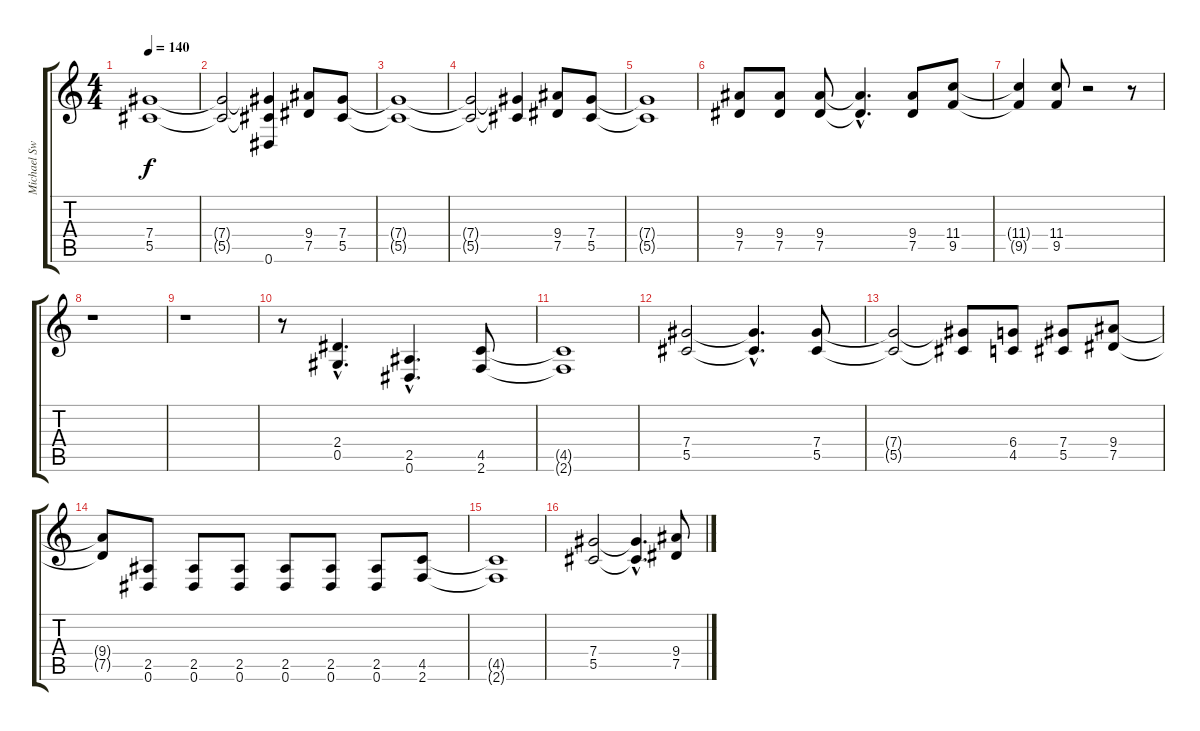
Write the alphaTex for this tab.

\track ("Michael Sweet" "Michael Sw") {instrument overdrivenguitar}
\staff {score tabs}
\tuning (Eb4 Bb3 Gb3 Db3 Ab2 Eb2) {hide}
\ts (4 4)
\tempo 140
\clef g2
\ks c
(7.4{t} 5.5{t}).1{dy f} |
(7.4{t} 5.5{t}).2 (7.4{t} 5.5{t} 0.6).4 (9.4 7.5).8 (7.4 5.5).8 |
(7.4{t} 5.5{t}).1 |
(7.4{t} 5.5{t}).2 (7.4{t} 5.5{t}).4 (9.4 7.5).8 (7.4 5.5).8 |
(7.4{t} 5.5{t}).1 |
(9.4 7.5).8 (9.4 7.5).8 (9.4 7.5).8 (9.4{hac t} 7.5{hac t}).4{d} (9.4 7.5).8 (11.4 9.5).8 |
(11.4{t} 9.5{t}).4 (11.4 9.5).8 r.2 r.8 |
r.1 |
r.1 |
r.8 (2.4{hac} 0.5{hac}).4{d} (2.5{hac} 0.6{hac}).4{d} (4.5 2.6).8 |
(4.5{t} 2.6{t}).1 |
(7.4 5.5).2 (7.4{hac t} 5.5{hac t}).4{d} (7.4 5.5).8 |
(7.4{t} 5.5{t}).2 (7.4{t} 5.5{t}).8 (6.4 4.5).8 (7.4 5.5).8 (9.4 7.5).8 |
(9.4{t} 7.5{t}).8 (2.5 0.6).8 (2.5 0.6).8 (2.5 0.6).8 (2.5 0.6).8 (2.5 0.6).8 (2.5 0.6).8 (4.5 2.6).8 |
(4.5{t} 2.6{t}).1 |
(7.4 5.5).2 (7.4{hac t} 5.5{hac t}).4{d} (9.4 7.5).8
